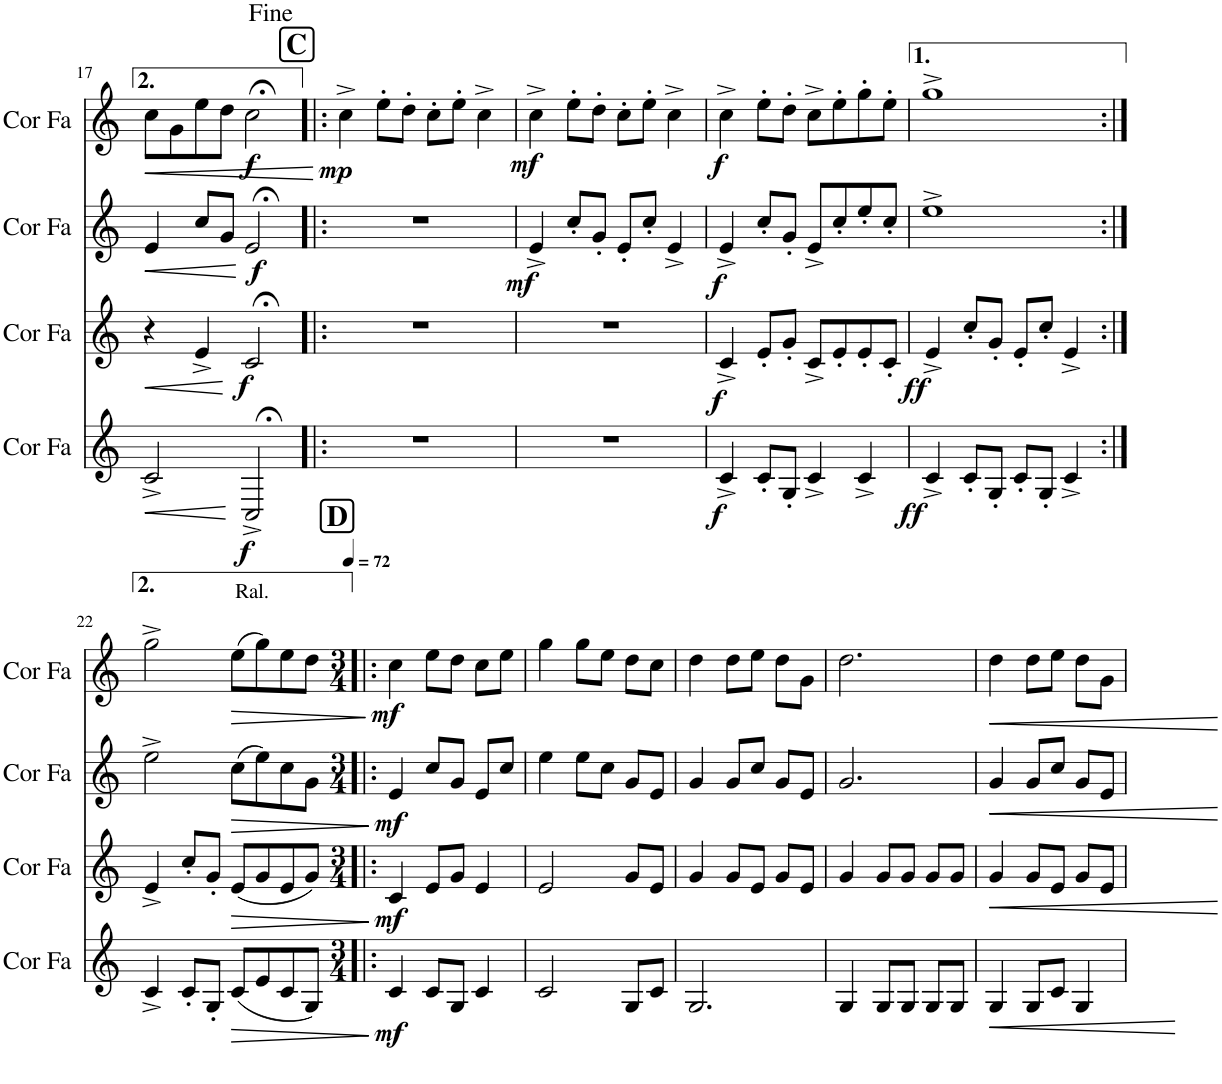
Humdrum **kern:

**kern	**dynam	**kern	**dynam	**kern	**dynam	**kern	**dynam
*part4	*part4	*part3	*part3	*part2	*part2	*part1	*part1
*staff4	*staff4	*staff3	*staff3	*staff2	*staff2	*staff1	*staff1
*I"Cor en Fa	*	*I"Cor en Fa	*	*I"Cor en Fa	*	*I"Cor en Fa	*
*I'Cor Fa	*	*I'Cor Fa	*	*I'Cor Fa	*	*I'Cor Fa	*
!!LO:PB:g=z
*clefG2	*	*clefG2	*	*clefG2	*	*clefG2	*
*Trd4c7	*	*Trd4c7	*	*Trd4c7	*	*Trd4c7	*
*k[]	*	*k[]	*	*k[]	*	*k[]	*
*M4/4	*	*M4/4	*	*M4/4	*	*M4/4	*
=17	=17	=17	=17	=17	=17	=17	=17
!	!LO:HP:b	!	!LO:HP:b	!	!LO:HP:b	!	!LO:HP:b
2c^/	<	4r	<	4e/	<	8cc\L	<
.	.	.	.	.	.	8g\	.
.	.	4e^/	.	8cc/L	.	8ee\	.
.	.	.	.	8g/J	.	8dd\J	.
!	!LO:DY:b	!	!LO:DY:b	!	!LO:DY:b	!	!LO:DY:b
2C;<^/	f	2c;</	f	2e;</	f	2cc;<\	f
.	[	.	[	.	[	.	[
!!LO:REH:place=s1:a:B:cj:fs=14:t=C
=18!|:	=18!|:	=18!|:	=18!|:	=18!|:	=18!|:	=18!|:	=18!|:
!	!	!	!	!	!	!	!LO:DY:b
1r	.	1r	.	1r	.	4cc^\	mp
.	.	.	.	.	.	8ee'\L	.
.	.	.	.	.	.	8dd'\J	.
.	.	.	.	.	.	8cc'\L	.
.	.	.	.	.	.	8ee'\J	.
.	.	.	.	.	.	4cc^\	.
=19	=19	=19	=19	=19	=19	=19	=19
!	!	!	!	!	!LO:DY:b	!	!LO:DY:b
1r	.	1r	.	4e^/	mf	4cc^\	mf
.	.	.	.	8cc'/L	.	8ee'\L	.
.	.	.	.	8g'/J	.	8dd'\J	.
.	.	.	.	8e'/L	.	8cc'\L	.
.	.	.	.	8cc'/J	.	8ee'\J	.
.	.	.	.	4e^/	.	4cc^\	.
=20	=20	=20	=20	=20	=20	=20	=20
!	!LO:DY:b	!	!LO:DY:b	!	!LO:DY:b	!	!LO:DY:b
4c^/	f	4c^/	f	4e^/	f	4cc^\	f
8c'/L	.	8e'/L	.	8cc'/L	.	8ee'\L	.
8G'/J	.	8g'/J	.	8g'/J	.	8dd'\J	.
4c^/	.	8c^/L	.	8e^/L	.	8cc^\L	.
.	.	8e'/	.	8cc'/	.	8ee'\	.
4c^/	.	8e'/	.	8ee'/	.	8gg'\	.
.	.	8c'/J	.	8cc'/J	.	8ee'\J	.
=21	=21	=21	=21	=21	=21	=21	=21
!	!LO:DY:b	!	!LO:DY:b	!	!	!	!
4c^/	ff	4e^/	ff	1ee^	.	1gg^	.
8c'/L	.	8cc'/L	.	.	.	.	.
8G'/J	.	8g'/J	.	.	.	.	.
8c'/L	.	8e'/L	.	.	.	.	.
8G'/J	.	8cc'/J	.	.	.	.	.
4c^/	.	4e^/	.	.	.	.	.
!!LO:LB:g=z
=22:|!	=22:|!	=22:|!	=22:|!	=22:|!	=22:|!	=22:|!	=22:|!
4c^/	.	4e^/	.	2ee^\	.	2gg^\	.
8c'/L	.	8cc'/L	.	.	.	.	.
8G'/J	.	8g'/J	.	.	.	.	.
!	!	!	!	!	!	!LO:TX:a:t=Ral.	!
!	!LO:HP:b	!	!LO:HP:b	!	!LO:HP:b	!	!LO:HP:b
(8c/L	>	(8e/L	>	(8cc\L	>	(8ee\L	>
8e/	.	8g/	.	8ee\)	.	8gg\)	.
8c/	.	8e/	.	8cc\	.	8ee\	.
8G/J)	.	8g/J)	.	8g\J	.	8dd\J	.
.	]	.	]	.	]	.	]
=23!|:	=23!|:	=23!|:	=23!|:	=23!|:	=23!|:	=23!|:	=23!|:
!!LO:REH:place=s1:a:B:cj:fs=14:t=D
*M3/4	*	*M3/4	*	*M3/4	*	*M3/4	*
*	*	*	*	*	*	*MM72	*
!	!LO:DY:b	!	!LO:DY:b	!	!LO:DY:b	!	!LO:DY:b
4c/	mf	4c/	mf	4e/	mf	4cc\	mf
8c/L	.	8e/L	.	8cc/L	.	8ee\L	.
8G/J	.	8g/J	.	8g/J	.	8dd\J	.
4c/	.	4e/	.	8e/L	.	8cc\L	.
.	.	.	.	8cc/J	.	8ee\J	.
=24	=24	=24	=24	=24	=24	=24	=24
2c/	.	2e/	.	4ee\	.	4gg\	.
.	.	.	.	8ee\L	.	8gg\L	.
.	.	.	.	8cc\J	.	8ee\J	.
8G/L	.	8g/L	.	8g/L	.	8dd\L	.
8c/J	.	8e/J	.	8e/J	.	8cc\J	.
=25	=25	=25	=25	=25	=25	=25	=25
2.G/	.	4g/	.	4g/	.	4dd\	.
.	.	8g/L	.	8g/L	.	8dd\L	.
.	.	8e/J	.	8cc/J	.	8ee\J	.
.	.	8g/L	.	8g/L	.	8dd\L	.
.	.	8e/J	.	8e/J	.	8g\J	.
=26	=26	=26	=26	=26	=26	=26	=26
4G/	.	4g/	.	2.g/	.	2.dd\	.
8G/L	.	8g/L	.	.	.	.	.
8G/J	.	8g/J	.	.	.	.	.
8G/L	.	8g/L	.	.	.	.	.
8G/J	.	8g/J	.	.	.	.	.
=27	=27	=27	=27	=27	=27	=27	=27
4G/	.	4g/	.	4g/	.	4dd\	.
8G/L	.	8g/L	.	8g/L	.	8dd\L	.
8c/J	.	8e/J	.	8cc/J	.	8ee\J	.
4G/	.	8g/L	.	8g/L	.	8dd\L	.
.	.	8e/J	.	8e/J	.	8g\J	.
=	=	=	=	=	=	=	=
*-	*-	*-	*-	*-	*-	*-	*-
